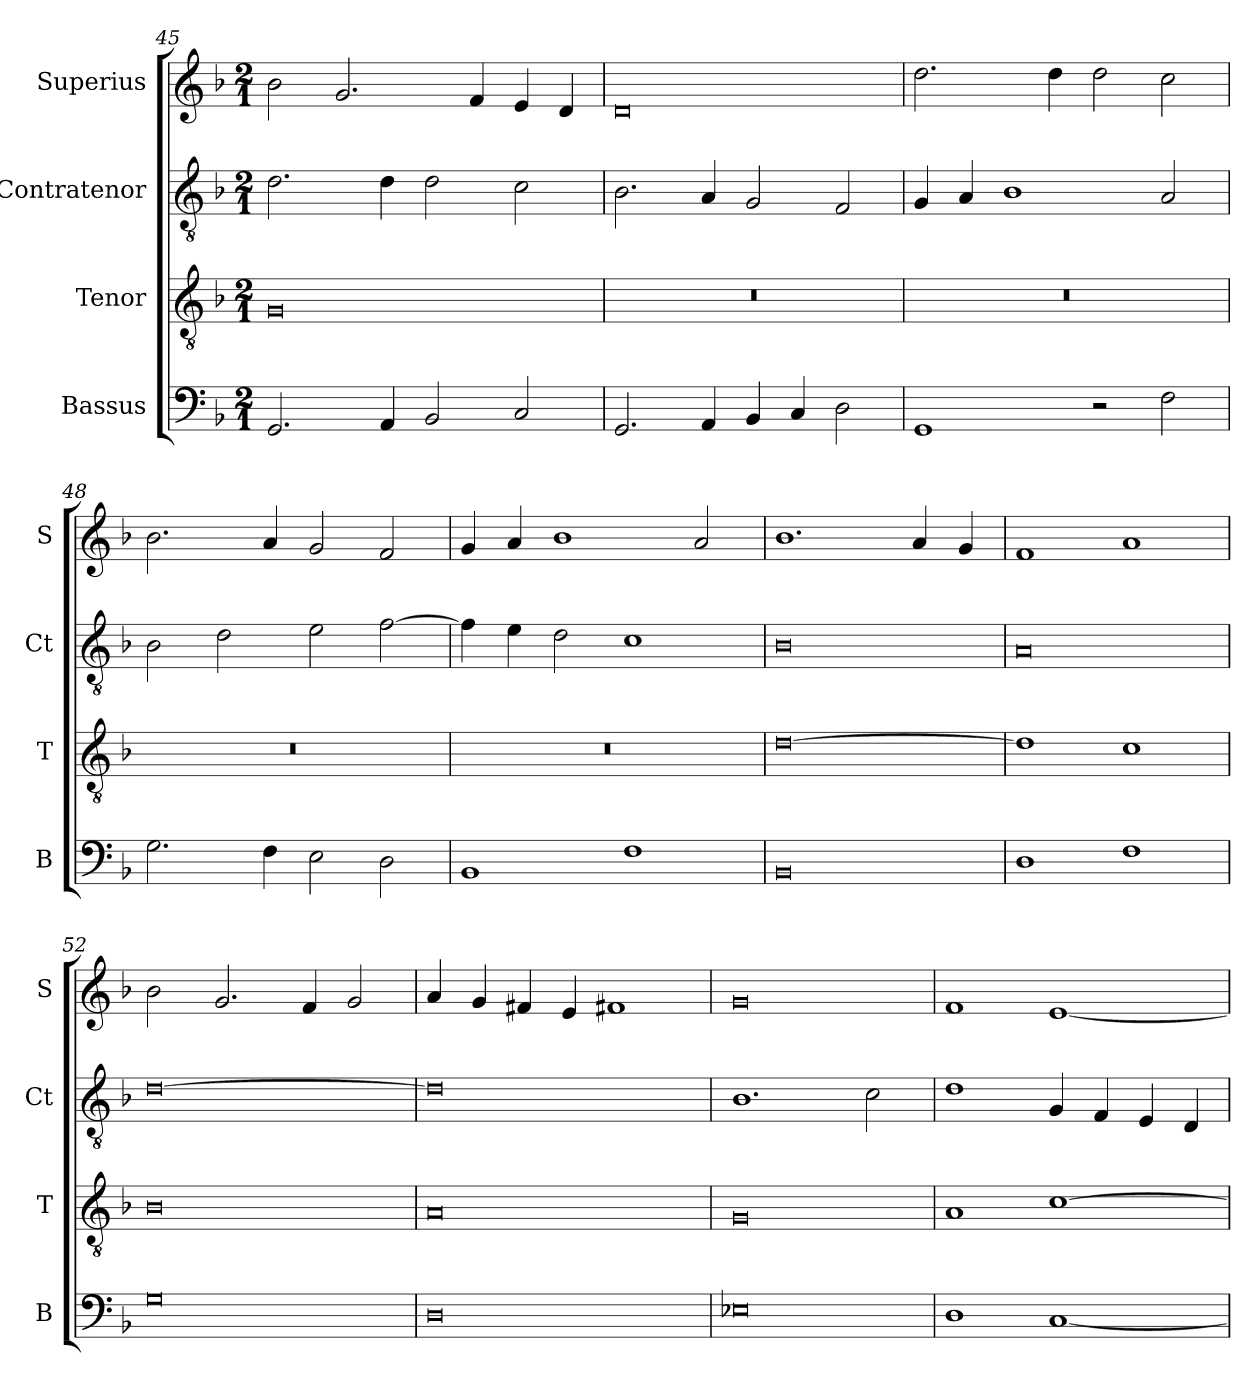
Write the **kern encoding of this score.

**kern	**kern	**kern	**kern
*part4	*part3	*part2	*part1
*staff4	*staff3	*staff2	*staff1
*I"Bassus	*I"Tenor	*I"Contratenor	*I"Superius
*I'B	*I'T	*I'Ct	*I'S
*clefF4	*clefGv2	*clefGv2	*clefG2
*k[b-]	*k[b-]	*k[b-]	*k[b-]
*M2/1	*M2/1	*M2/1	*M2/1
=45	=45	=45	=45
2.GG/	0G	2.d\	2b-\
.	.	.	2.g/
4AA/	.	4d\	.
2BB-/	.	2d\	.
.	.	.	4f/
2C/	.	2c\	4e/
.	.	.	4d/
=46	=46	=46	=46
2.GG/	0r	2.B-\	0d
4AA/	.	4A/	.
4BB-/	.	2G/	.
4C/	.	.	.
2D\	.	2F/	.
=47	=47	=47	=47
1GG	0r	4G/	2.dd\
.	.	4A/	.
.	.	1B-	.
.	.	.	4dd\
2r	.	.	2dd\
2F\	.	2A/	2cc\
=48	=48	=48	=48
2.G\	0r	2B-\	2.b-\
.	.	2d\	.
4F\	.	.	4a/
2E\	.	2e\	2g/
2D\	.	[2f\	2f/
=49	=49	=49	=49
1BB-	0r	4f\]	4g/
.	.	4e\	4a/
.	.	2d\	1b-
1F	.	1c	.
.	.	.	2a/
=50	=50	=50	=50
0BB-	[0d	0B-	1.b-
.	.	.	4a/
.	.	.	4g/
=51	=51	=51	=51
1D	1d]	0A	1f
1F	1c	.	1a
=52	=52	=52	=52
0G	0B-	[0d	2b-\
.	.	.	2.g/
.	.	.	4f/
.	.	.	2g/
=53	=53	=53	=53
0D	0A	0d]	4a/
.	.	.	4g/
.	.	.	4f#X/
.	.	.	4e/
.	.	.	1f#X
=54	=54	=54	=54
0E-X	0G	1.B-	0g
.	.	2c\	.
=55	=55	=55	=55
1D	1A	1d	1f
[1C	[1c	4G/	[1e
.	.	4F/	.
.	.	4E/	.
.	.	4D/	.
=	=	=	=
*-	*-	*-	*-
